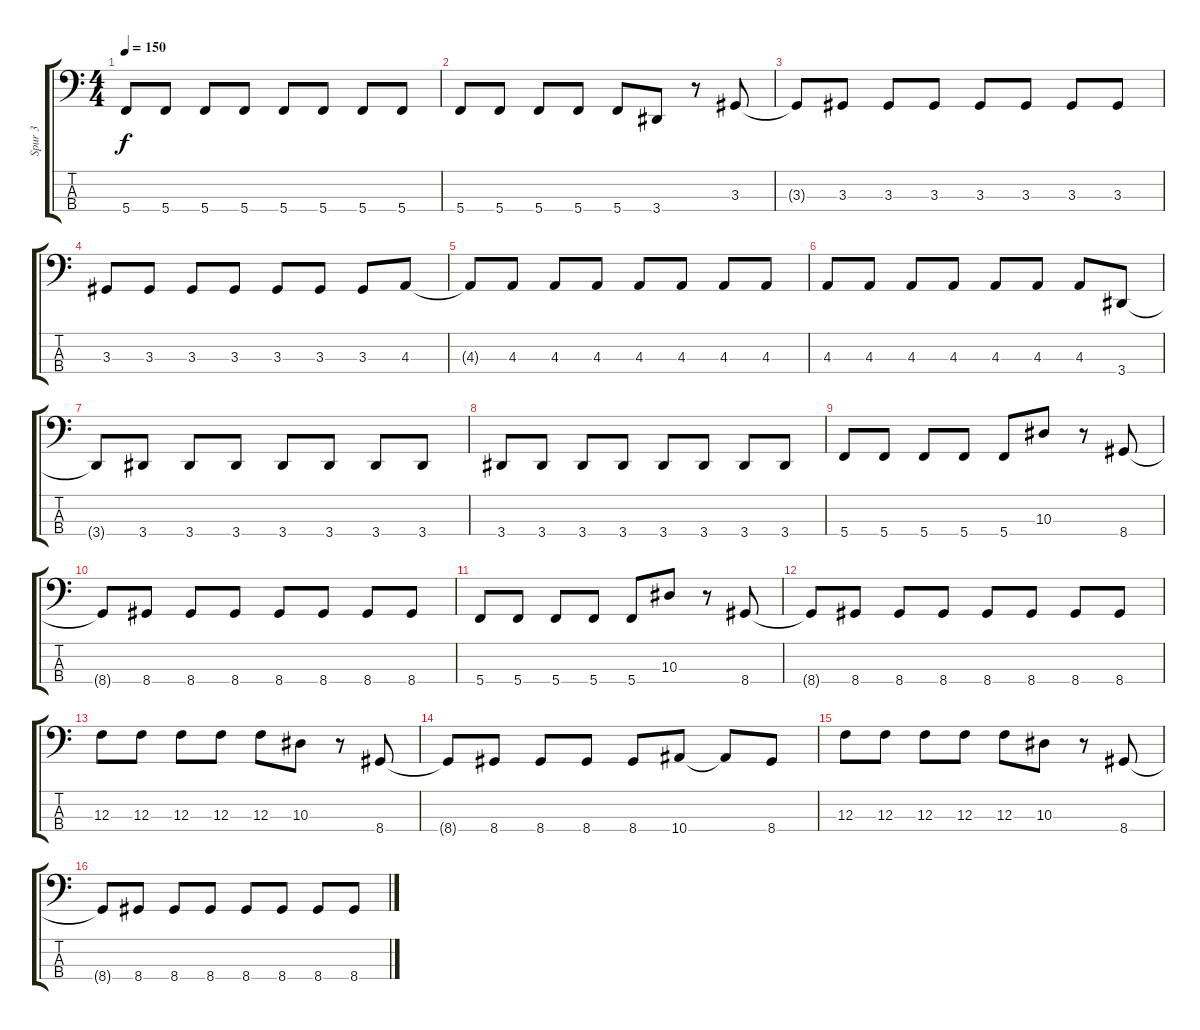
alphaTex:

\track ("Spur 3" "Spur 3") {instrument electricbasspick}
\staff {score tabs}
\tuning (Eb2 Bb1 F1 C1) {hide}
\ts (4 4)
\tempo 150
\clef f4
\ks c
5.4.8{dy f} 5.4.8 5.4.8 5.4.8 5.4.8 5.4.8 5.4.8 5.4.8 |
5.4.8 5.4.8 5.4.8 5.4.8 5.4.8 3.4.8 r.8 3.3.8 |
3.3{t}.8 3.3.8 3.3.8 3.3.8 3.3.8 3.3.8 3.3.8 3.3.8 |
3.3.8 3.3.8 3.3.8 3.3.8 3.3.8 3.3.8 3.3.8 4.3.8 |
4.3{t}.8 4.3.8 4.3.8 4.3.8 4.3.8 4.3.8 4.3.8 4.3.8 |
4.3.8 4.3.8 4.3.8 4.3.8 4.3.8 4.3.8 4.3.8 3.4.8 |
3.4{t}.8 3.4.8 3.4.8 3.4.8 3.4.8 3.4.8 3.4.8 3.4.8 |
3.4.8 3.4.8 3.4.8 3.4.8 3.4.8 3.4.8 3.4.8 3.4.8 |
5.4.8 5.4.8 5.4.8 5.4.8 5.4.8 10.3.8 r.8 8.4.8 |
8.4{t}.8 8.4.8 8.4.8 8.4.8 8.4.8 8.4.8 8.4.8 8.4.8 |
5.4.8 5.4.8 5.4.8 5.4.8 5.4.8 10.3.8 r.8 8.4.8 |
8.4{t}.8 8.4.8 8.4.8 8.4.8 8.4.8 8.4.8 8.4.8 8.4.8 |
12.3.8 12.3.8 12.3.8 12.3.8 12.3.8 10.3.8 r.8 8.4.8 |
8.4{t}.8 8.4.8 8.4.8 8.4.8 8.4.8 10.4.8 10.4{t}.8 8.4.8 |
12.3.8 12.3.8 12.3.8 12.3.8 12.3.8 10.3.8 r.8 8.4.8 |
8.4{t}.8 8.4.8 8.4.8 8.4.8 8.4.8 8.4.8 8.4.8 8.4.8
